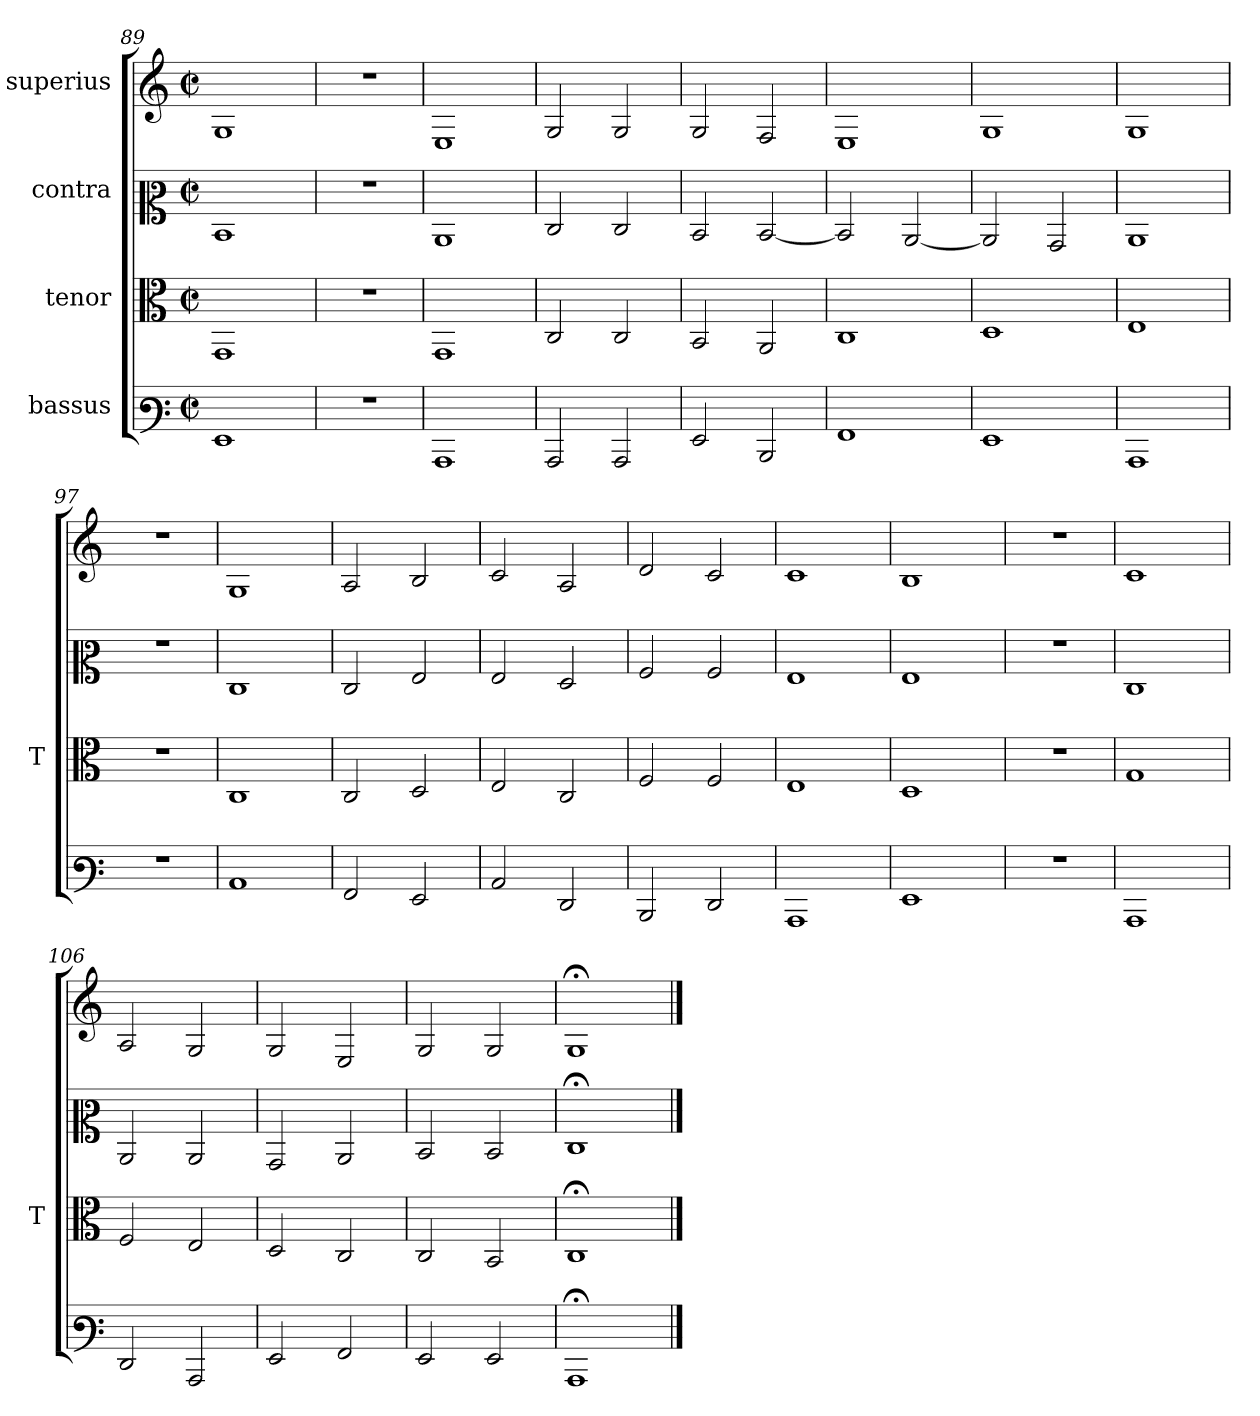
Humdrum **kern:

**kern	**kern	**kern	**kern
*part4	*part3	*part2	*part1
*staff4	*staff3	*staff2	*staff1
*I"bassus	*I"tenor	*I"contra	*I"superius
*	*I'T	*	*
*clefF3	*clefC3	*clefC2	*clefG2
*M2/2	*M2/2	*M2/2	*M2/2
*met(c|)	*met(c|)	*met(c|)	*met(c|)
=89	=89	=89	=89
1GG	1GG	1D	1G
=90	=90	=90	=90
1r	1r	1r	1r
=91	=91	=91	=91
1CC	1GG	1C	1E
=92	=92	=92	=92
2CC	2C	2E	2G
2CC	2C	2E	2G
=93	=93	=93	=93
2GG	2BB	2D	2G
2DD	2AA	[2D	2F
=94	=94	=94	=94
1AA	1C	2D]	1E
.	.	[2C	.
=95	=95	=95	=95
1GG	1D	2C]	1G
.	.	2BB	.
=96	=96	=96	=96
1CC	1E	1C	1G
=97	=97	=97	=97
1r	1r	1r	1r
=98	=98	=98	=98
1C	1C	1E	1G
=99	=99	=99	=99
2AA	2C	2E	2A
2GG	2D	2G	2B
=100	=100	=100	=100
2C	2E	2G	2c
2FF	2C	2F	2A
=101	=101	=101	=101
2DD	2F	2A	2d
2FF	2F	2A	2c
=102	=102	=102	=102
1CC	1E	1G	1c
=103	=103	=103	=103
1GG	1D	1G	1B
=104	=104	=104	=104
1r	1r	1r	1r
=105	=105	=105	=105
1CC	1G	1E	1c
=106	=106	=106	=106
2FF	2F	2C	2A
2CC	2E	2C	2G
=107	=107	=107	=107
2GG	2D	2BB	2G
2AA	2C	2C	2E
=108	=108	=108	=108
2GG	2C	2D	2G
2GG	2BB	2D	2G
=109	=109	=109	=109
1CC;<	1C;<	1E;<	1G;<
==	==	==	==
*-	*-	*-	*-
